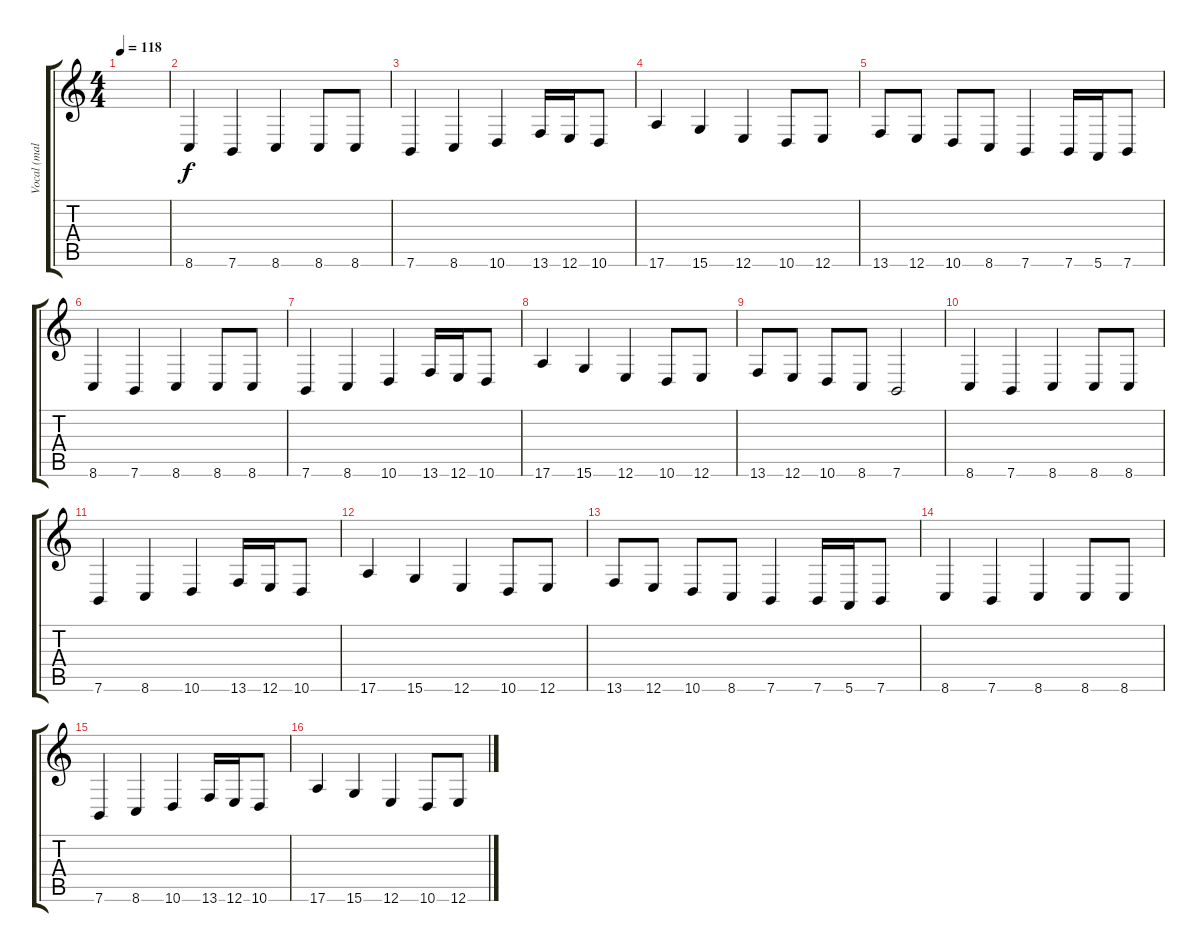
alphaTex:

\track ("Vocal (male)" "Vocal (mal") {instrument brasssection}
\staff {score tabs}
\tuning (E4 B3 G3 D3 A2 E2) {hide}
\ts (4 4)
\tempo 118
\clef g2
\ks c
|
8.6.4 7.6.4 8.6.4 8.6.8 8.6.8 |
7.6.4 8.6.4 10.6.4 13.6.16 12.6.16 10.6.8 |
17.6.4 15.6.4 12.6.4 10.6.8 12.6.8 |
13.6.8 12.6.8 10.6.8 8.6.8 7.6.4 7.6.16 5.6.16 7.6.8 |
8.6.4 7.6.4 8.6.4 8.6.8 8.6.8 |
7.6.4 8.6.4 10.6.4 13.6.16 12.6.16 10.6.8 |
17.6.4 15.6.4 12.6.4 10.6.8 12.6.8 |
13.6.8 12.6.8 10.6.8 8.6.8 7.6.2 |
8.6.4 7.6.4 8.6.4 8.6.8 8.6.8 |
7.6.4 8.6.4 10.6.4 13.6.16 12.6.16 10.6.8 |
17.6.4 15.6.4 12.6.4 10.6.8 12.6.8 |
13.6.8 12.6.8 10.6.8 8.6.8 7.6.4 7.6.16 5.6.16 7.6.8 |
8.6.4 7.6.4 8.6.4 8.6.8 8.6.8 |
7.6.4 8.6.4 10.6.4 13.6.16 12.6.16 10.6.8 |
17.6.4 15.6.4 12.6.4 10.6.8 12.6.8
